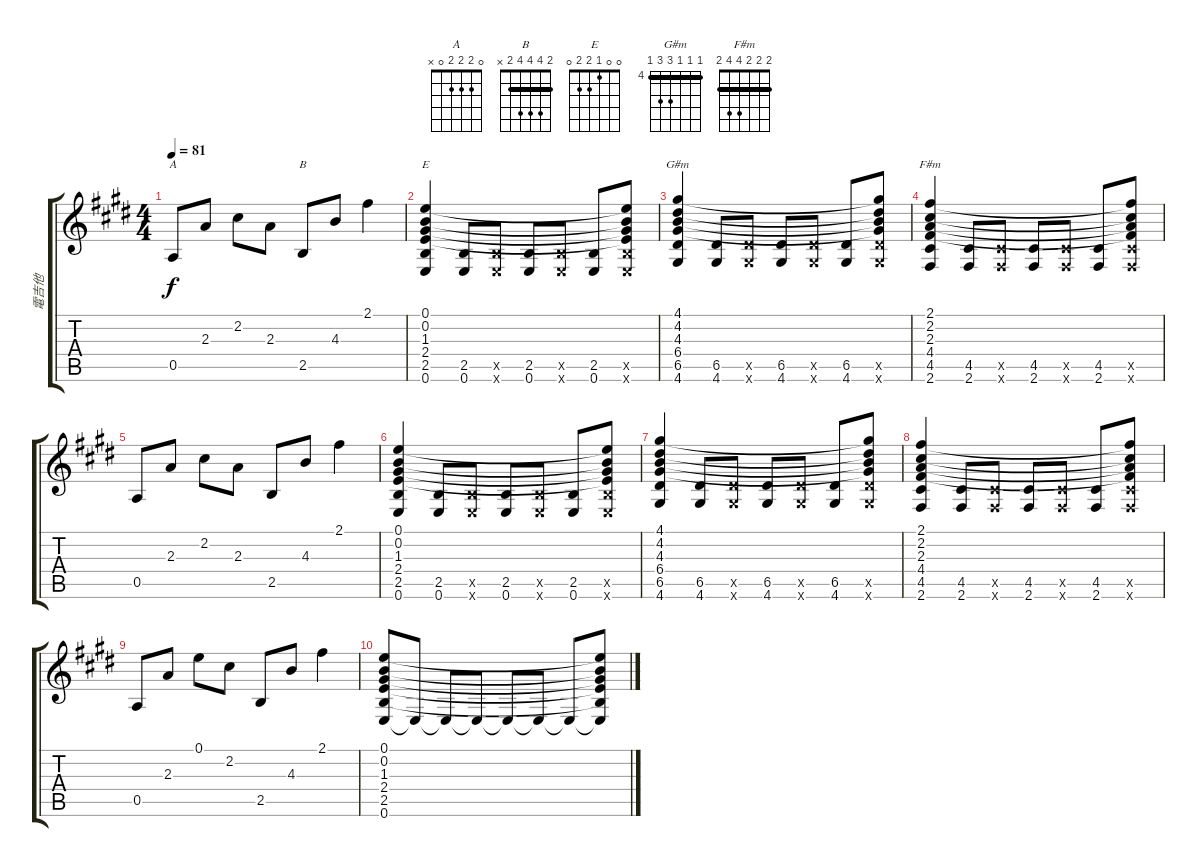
\track ("電吉他" "電吉他") {instrument overdrivenguitar}
\staff {score tabs}
\tuning (E4 B3 G3 D3 A2 E2) {hide}
\chord ("A" 0 2 2 2 0 x)
\chord ("B" 2 4 4 4 2 x) {barre 2}
\chord ("E" 0 0 1 2 2 0)
\chord ("G#m" 4 4 4 6 6 4) {firstfret 4 barre 4}
\chord ("F#m" 2 2 2 4 4 2) {barre 2}
\ts (4 4)
\tempo 81
\clef g2
\ks e
0.5.8{ch "A" dy f} 2.3.8 2.2.8 2.3.8 2.5.8{ch "B"} 4.3.8 2.1.4 |
(0.1 0.2 1.3 2.4 2.5 0.6).4{ch "E"} (2.5 0.6).8 (2.5{x} 0.6{x}).8 (2.5 0.6).8 (2.5{x} 0.6{x}).8 (2.5 0.6).8 (0.1{t} 0.2{t} 1.3{t} 2.4{t} 2.5{x} 0.6{x}).8 |
(4.1 4.2 4.3 6.4 6.5 4.6).4{ch "G#m"} (6.5 4.6).8 (6.5{x} 4.6{x}).8 (6.5 4.6).8 (6.5{x} 4.6{x}).8 (6.5 4.6).8 (4.1{t} 4.2{t} 4.3{t} 6.4{t} 6.5{x} 4.6{x}).8 |
(2.1 2.2 2.3 4.4 4.5 2.6).4{ch "F#m"} (4.5 2.6).8 (4.5{x} 2.6{x}).8 (4.5 2.6).8 (4.5{x} 2.6{x}).8 (4.5 2.6).8 (2.1{t} 2.2{t} 2.3{t} 4.4{t} 4.5{x} 2.6{x}).8 |
0.5.8 2.3.8 2.2.8 2.3.8 2.5.8 4.3.8 2.1.4 |
(0.1 0.2 1.3 2.4 2.5 0.6).4 (2.5 0.6).8 (2.5{x} 0.6{x}).8 (2.5 0.6).8 (2.5{x} 0.6{x}).8 (2.5 0.6).8 (0.1{t} 0.2{t} 1.3{t} 2.4{t} 2.5{x} 0.6{x}).8 |
(4.1 4.2 4.3 6.4 6.5 4.6).4 (6.5 4.6).8 (6.5{x} 4.6{x}).8 (6.5 4.6).8 (6.5{x} 4.6{x}).8 (6.5 4.6).8 (4.1{t} 4.2{t} 4.3{t} 6.4{t} 6.5{x} 4.6{x}).8 |
(2.1 2.2 2.3 4.4 4.5 2.6).4 (4.5 2.6).8 (4.5{x} 2.6{x}).8 (4.5 2.6).8 (4.5{x} 2.6{x}).8 (4.5 2.6).8 (2.1{t} 2.2{t} 2.3{t} 4.4{t} 4.5{x} 2.6{x}).8 |
0.5.8 2.3.8 0.1.8 2.2.8 2.5.8 4.3.8 2.1.4 |
(0.1 0.2 1.3 2.4 2.5 0.6).8{volume 8} 0.6{t}.8{volume 7} 0.6{t}.8{volume 6} 0.6{t}.8{volume 5} 0.6{t}.8{volume 4} 0.6{t}.8{volume 3} 0.6{t}.8{volume 2} (0.1{t} 0.2{t} 1.3{t} 2.4{t} 2.5{t} 0.6{t}).8{volume 1}
